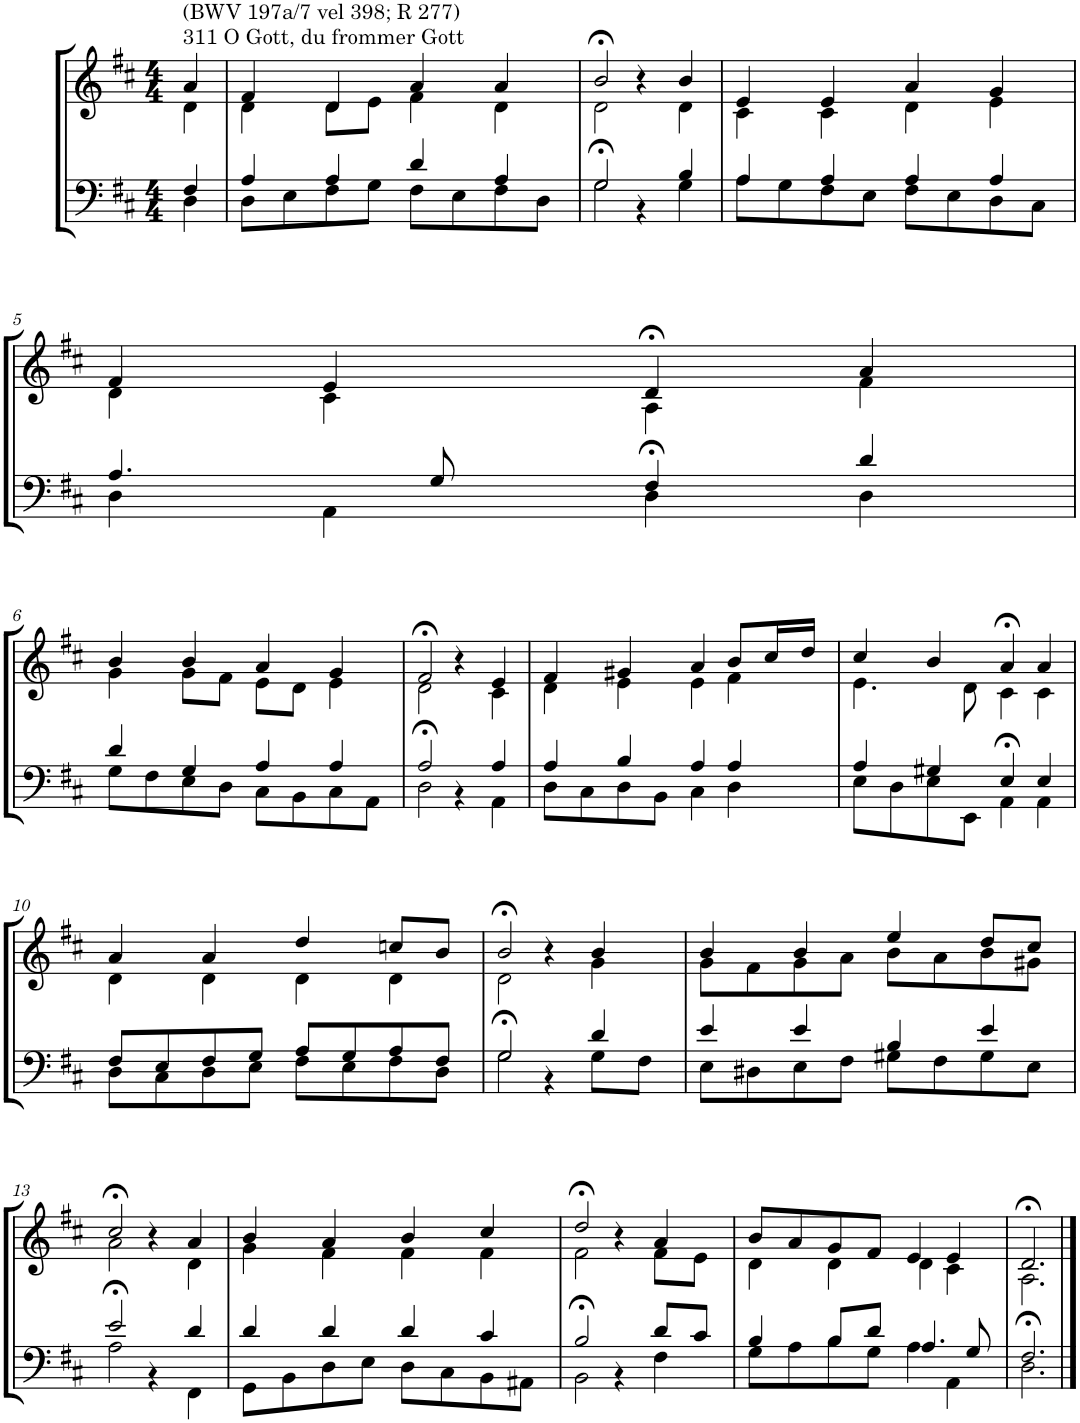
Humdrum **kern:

**kern	**kern
*part2	*part1
*staff2	*staff1
*I"Tenor/Baß	*I"Sopran/Alt
*clefF4	*clefG2
*k[f#c#]	*k[f#c#]
*M4/4	*M4/4
=1	=1
*^	*^
!	!	!LO:TX:a:t=311 O Gott, du frommer Gott	!
!	!	!LO:TX:a:t=(BWV 197a/7 vel 398; R 277)	!
4F#/	4D\	4a/	4d\
=2	=2	=2	=2
4A/	8D\L	4f#/	4d\
.	8E\	.	.
4A/	8F#\	4d/	8d\L
.	8G\J	.	8e\J
4d/	8F#\L	4a/	4f#\
.	8E\	.	.
4A/	8F#\	4a/	4d\
.	8D\J	.	.
=3	=3	=3	=3
2G/	2G>\	2b>/	2d\
4ryy	4r	4r	4ryy
4B/	4G\	4b/	4d\
=4	=4	=4	=4
4A/	8A\L	4e/	4c#\
.	8G\	.	.
4A/	8F#\	4e/	4c#\
.	8E\J	.	.
4A/	8F#\L	4a/	4d\
.	8E\	.	.
4A/	8D\	4g/	4e\
.	8C#\J	.	.
!!LO:LB:g=z	!!
=5	=5	=5	=5
4.A/	4D\	4f#/	4d\
.	4AA\	4e/	4c#\
8G/	.	.	.
4F#/	4D>\	4d>/	4A\
4d/	4D\	4a/	4f#\
!!LO:LB:g=z	!!
=6	=6	=6	=6
4d/	8G\L	4b/	4g\
.	8F#\	.	.
4G/	8E\	4b/	8g\L
.	8D\J	.	8f#\J
4A/	8C#\L	4a/	8e\L
.	8BB\	.	8d\J
4A/	8C#\	4g/	4e\
.	8AA\J	.	.
=7	=7	=7	=7
2A/	2D>\	2f#>/	2d\
4ryy	4r	4r	4ryy
4A/	4AA\	4e/	4c#\
=8	=8	=8	=8
4A/	8D\L	4f#/	4d\
.	8C#\	.	.
4B/	8D\	4g#X/	4e\
.	8BB\J	.	.
4A/	4C#\	4a/	4e\
4A/	4D\	8b/L	4f#\
.	.	16cc#/L	.
.	.	16dd/JJ	.
=9	=9	=9	=9
4A/	8E\L	4cc#/	4.e\
.	8D\	.	.
4G#X/	8E\	4b/	.
.	8EE\J	.	8d\
4E/	4AA>\	4a>/	4c#\
4E/	4AA\	4a/	4c#\
!!LO:LB:g=z	!!
=10	=10	=10	=10
8F#/L	8D\L	4a/	4d\
8E/	8C#\	.	.
8F#/	8D\	4a/	4d\
8G/J	8E\J	.	.
8A/L	8F#\L	4dd/	4d\
8G/	8E\	.	.
8A/	8F#\	8ccn/L	4d\
8F#/J	8D\J	8b/J	.
=11	=11	=11	=11
2G/	2G>\	2b>/	2d\
4ryy	4r	4r	4ryy
4d/	8G\L	4b/	4g\
.	8F#\J	.	.
=12	=12	=12	=12
4e/	8E\L	4b/	8g\L
.	8D#X\	.	8f#\
4e/	8E\	4b/	8g\
.	8F#\J	.	8a\J
4B/	8G#X\L	4ee/	8b\L
.	8F#\	.	8a\
4e/	8G#\	8dd/L	8b\
.	8E\J	8cc#/J	8g#X\J
!!LO:LB:g=z	!!
=13	=13	=13	=13
2e/	2A>\	2cc#>/	2a\
4ryy	4r	4r	4ryy
4d/	4FF#\	4a/	4d\
=14	=14	=14	=14
4d/	8GG\L	4b/	4g\
.	8BB\	.	.
4d/	8D\	4a/	4f#\
.	8E\J	.	.
4d/	8D\L	4b/	4f#\
.	8C#\	.	.
4c#/	8BB\	4cc#/	4f#\
.	8AA#X\J	.	.
=15	=15	=15	=15
2B/	2BB>\	2dd>/	2f#\
4ryy	4r	4r	4ryy
8d/L	4F#\	4a/	8f#\L
8c#/J	.	.	8e\J
=16	=16	=16	=16
4B/	8G\L	8b/L	4d\
.	8A\	8a/	.
8B/L	8B\	8g/	4d\
8d/J	8G\J	8f#/J	.
4.A/	4A\	4e/	4d\
.	4AA\	4e/	4c#\
8G/	.	.	.
=17	=17	=17	=17
2.F#/	2.D>\	2.d>/	2.A\
*v	*v	*	*
*	*v	*v
==	==
*-	*-
